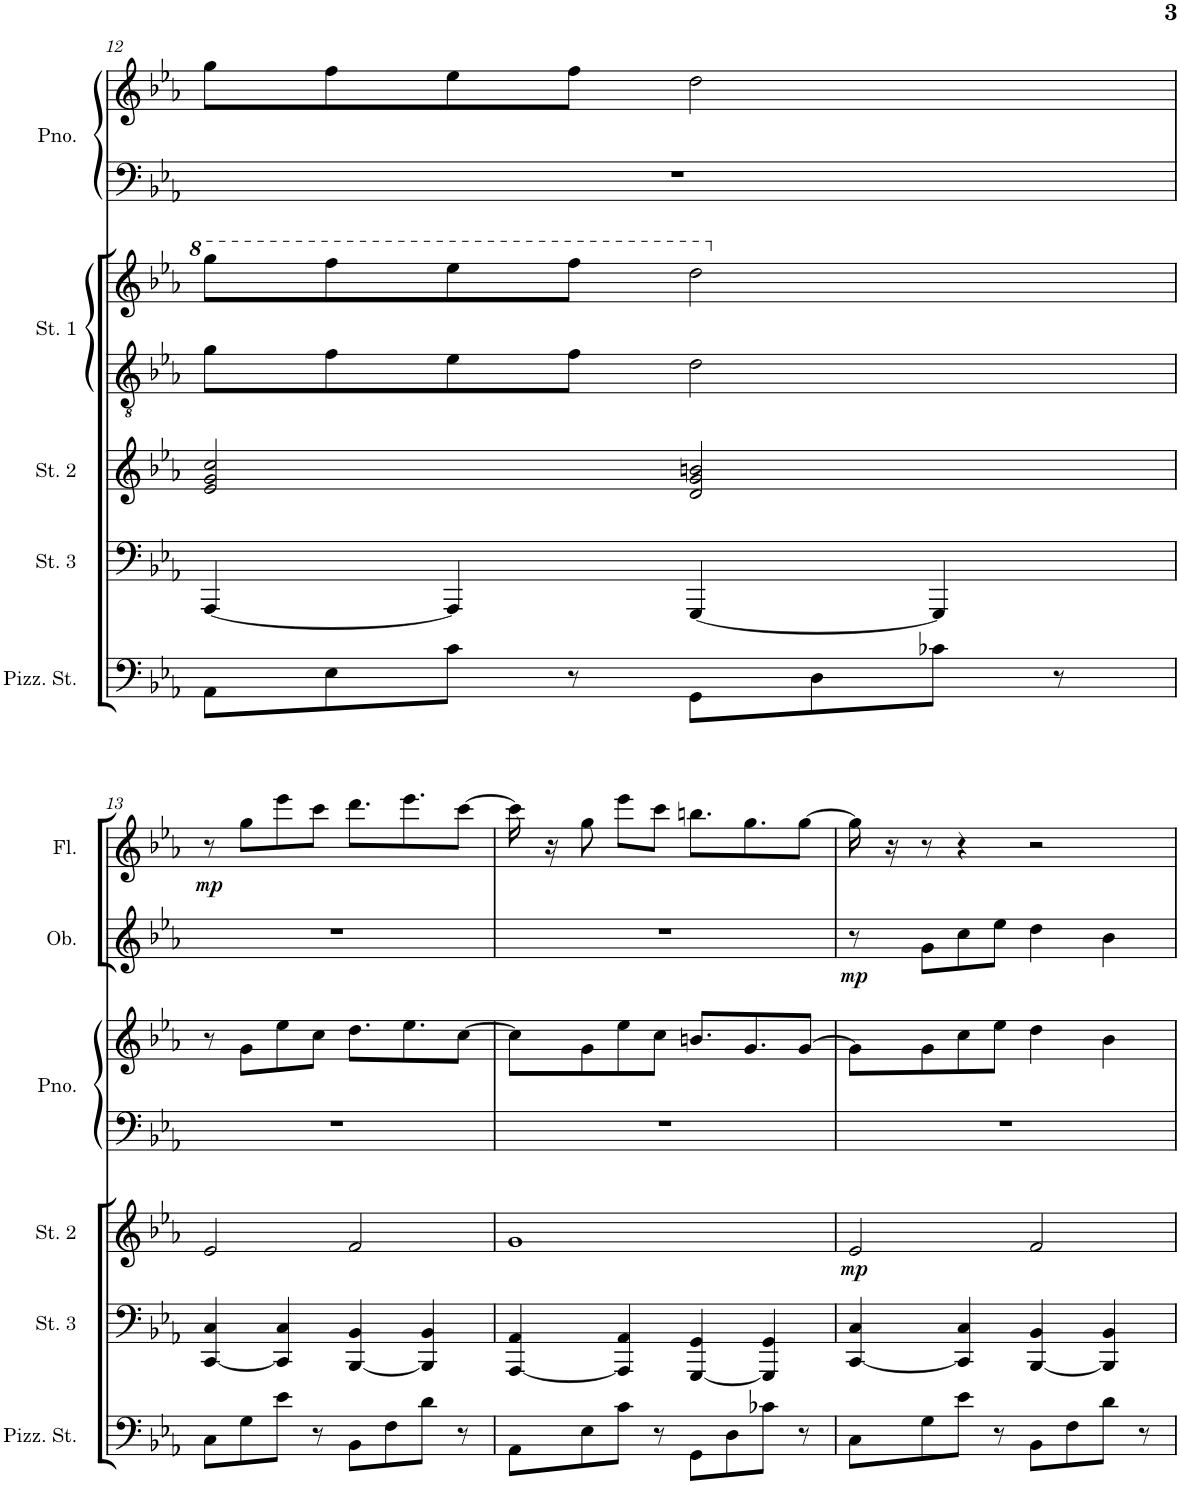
**kern	**kern	**kern	**dynam	**kern	**kern	**kern	**kern	**kern	**kern	**kern	**kern	**kern	**kern	**kern	**kern	**dynam	**kern	**dynam	**kern	**kern
*part16	*part15	*part14	*part14	*part13	*part13	*part12	*part12	*part11	*part10	*part9	*part8	*part7	*part6	*part5	*part4	*part4	*part3	*part3	*part2	*part1
*staff18	*staff17	*staff16	*staff16	*staff15	*staff14	*staff13	*staff12	*staff11	*staff10	*staff9	*staff8	*staff7	*staff6	*staff5	*staff4	*staff4	*staff3	*staff3	*staff2	*staff1
*I"Pizzicato Strings	*I"Strings 3	*I"Strings 2	*	*I"Strings 1	*	*I"Grand Piano	*	*I"Cymbal	*I"Drumset	*I"Tuba	*I"Trumpet 2	*I"Trumpet 1	*I"Trombone	*I"Horn 1	*I"Oboe	*	*I"Flute	*	*I"Clarinet	*I"Beep
*I'Pizz. St.	*I'St. 3	*I'St. 2	*	*I'St. 1	*	*I'Pno.	*	*I'Cym.	*I'D. Set	*I'Tba.	*I'Tpt. 2	*I'Tpt. 1	*I'Tbn.	*I'Hn. 1	*I'Ob.	*	*I'Fl.	*	*I'Cl.	*I'Beep
!!LO:PB:g=z
*clefF4	*clefF4	*clefG2	*	*clefGv2	*clefG2	*clefF4	*clefG2	*clefX	*clefX	*clefF4	*clefG2	*clefG2	*clefG2	*clefG2	*clefG2	*	*clefG2	*	*clefG2	*clefG2
*	*	*	*	*	*	*	*	*	*	*	*Trd1c2	*Trd1c2	*Trd7c12	*Trd4c7	*	*	*	*	*Trd1c2	*Trd1c2
*k[b-e-a-]	*k[b-e-a-]	*k[b-e-a-]	*	*k[b-e-a-]	*k[b-e-a-]	*k[b-e-a-]	*k[b-e-a-]	*k[]	*k[]	*k[b-e-a-]	*k[b-e-a-]	*k[b-e-a-]	*k[b-e-a-]	*k[b-e-a-]	*k[b-e-a-]	*	*k[b-e-a-]	*	*k[b-e-a-]	*k[b-e-a-]
*M4/4	*M4/4	*M4/4	*	*M4/4	*M4/4	*M4/4	*M4/4	*M4/4	*M4/4	*M4/4	*M4/4	*M4/4	*M4/4	*M4/4	*M4/4	*	*M4/4	*	*M4/4	*M4/4
=12	=12	=12	=12	=12	=12	=12	=12	=12	=12	=12	=12	=12	=12	=12	=12	=12	=12	=12	=12	=12
8AA-\L	[4AAA-/	2e-/ 2g/ 2cc/	.	8g\L	8ggg\L	1r	8gg\L	1r	1r	1r	1r	1r	1r	1r	1r	.	1r	.	1r	1r
8E-\	.	.	.	8f\	8fff\	.	8ff\	.	.	.	.	.	.	.	.	.	.	.	.	.
8c\J	4AAA-/]	.	.	8e-\	8eee-\	.	8ee-\	.	.	.	.	.	.	.	.	.	.	.	.	.
8r	.	.	.	8f\J	8fff\J	.	8ff\J	.	.	.	.	.	.	.	.	.	.	.	.	.
8GG\L	[4GGG/	2d/ 2g/ 2bn/	.	2d\	2ddd\	.	2dd\	.	.	.	.	.	.	.	.	.	.	.	.	.
8D\	.	.	.	.	.	.	.	.	.	.	.	.	.	.	.	.	.	.	.	.
8c-X\J	4GGG/]	.	.	.	.	.	.	.	.	.	.	.	.	.	.	.	.	.	.	.
8r	.	.	.	.	.	.	.	.	.	.	.	.	.	.	.	.	.	.	.	.
!!LO:LB:g=z
=13	=13	=13	=13	=13	=13	=13	=13	=13	=13	=13	=13	=13	=13	=13	=13	=13	=13	=13	=13	=13
!	!	!	!	!	!	!	!	!	!	!	!	!	!	!	!	!	!	!LO:DY:b	!	!
8C\L	[4CC/ 4C/	2e-/	.	1r	1r	1r	8r	1r	1r	1r	1r	1r	1r	1r	1r	.	8r	mp	1r	1r
8G\	.	.	.	.	.	.	8g\L	.	.	.	.	.	.	.	.	.	8gg\L	.	.	.
8e-\J	4CC/] 4C/	.	.	.	.	.	8ee-\	.	.	.	.	.	.	.	.	.	8eee-\	.	.	.
8r	.	.	.	.	.	.	8cc\J	.	.	.	.	.	.	.	.	.	8ccc\J	.	.	.
8BB-\L	[4BBB-/ 4BB-/	2f/	.	.	.	.	8.dd\L	.	.	.	.	.	.	.	.	.	8.ddd\L	.	.	.
8F\	.	.	.	.	.	.	.	.	.	.	.	.	.	.	.	.	.	.	.	.
.	.	.	.	.	.	.	8.ee-\	.	.	.	.	.	.	.	.	.	8.eee-\	.	.	.
8d\J	4BBB-/] 4BB-/	.	.	.	.	.	.	.	.	.	.	.	.	.	.	.	.	.	.	.
8r	.	.	.	.	.	.	[8cc\J	.	.	.	.	.	.	.	.	.	[8ccc\J	.	.	.
=14	=14	=14	=14	=14	=14	=14	=14	=14	=14	=14	=14	=14	=14	=14	=14	=14	=14	=14	=14	=14
8AA-\L	[4AAA-/ 4AA-/	1g	.	1r	1r	1r	8cc\L]	1r	1r	1r	1r	1r	1r	1r	1r	.	16ccc\]	.	1r	1r
.	.	.	.	.	.	.	.	.	.	.	.	.	.	.	.	.	16r	.	.	.
8E-\	.	.	.	.	.	.	8g\	.	.	.	.	.	.	.	.	.	8gg\	.	.	.
8c\J	4AAA-/] 4AA-/	.	.	.	.	.	8ee-\	.	.	.	.	.	.	.	.	.	8eee-\L	.	.	.
8r	.	.	.	.	.	.	8cc\J	.	.	.	.	.	.	.	.	.	8ccc\J	.	.	.
8GG\L	[4GGG/ 4GG/	.	.	.	.	.	8.bn/L	.	.	.	.	.	.	.	.	.	8.bbn\L	.	.	.
8D\	.	.	.	.	.	.	.	.	.	.	.	.	.	.	.	.	.	.	.	.
.	.	.	.	.	.	.	8.g/	.	.	.	.	.	.	.	.	.	8.gg\	.	.	.
8c-X\J	4GGG/] 4GG/	.	.	.	.	.	.	.	.	.	.	.	.	.	.	.	.	.	.	.
8r	.	.	.	.	.	.	[8g/J	.	.	.	.	.	.	.	.	.	[8gg\J	.	.	.
=15	=15	=15	=15	=15	=15	=15	=15	=15	=15	=15	=15	=15	=15	=15	=15	=15	=15	=15	=15	=15
!	!	!	!LO:DY:b	!	!	!	!	!	!	!	!	!	!	!	!	!LO:DY:b	!	!	!	!
8C\L	[4CC/ 4C/	2e-/	mp	1r	1r	1r	8g\L]	1r	1r	1r	1r	1r	1r	1r	8r	mp	16gg\]	.	1r	1r
.	.	.	.	.	.	.	.	.	.	.	.	.	.	.	.	.	16r	.	.	.
8G\	.	.	.	.	.	.	8g\	.	.	.	.	.	.	.	8g\L	.	8r	.	.	.
8e-\J	4CC/] 4C/	.	.	.	.	.	8cc\	.	.	.	.	.	.	.	8cc\	.	4r	.	.	.
8r	.	.	.	.	.	.	8ee-\J	.	.	.	.	.	.	.	8ee-\J	.	.	.	.	.
8BB-\L	[4BBB-/ 4BB-/	2f/	.	.	.	.	4dd\	.	.	.	.	.	.	.	4dd\	.	2r	.	.	.
8F\	.	.	.	.	.	.	.	.	.	.	.	.	.	.	.	.	.	.	.	.
8d\J	4BBB-/] 4BB-/	.	.	.	.	.	4b-\	.	.	.	.	.	.	.	4b-\	.	.	.	.	.
8r	.	.	.	.	.	.	.	.	.	.	.	.	.	.	.	.	.	.	.	.
=	=	=	=	=	=	=	=	=	=	=	=	=	=	=	=	=	=	=	=	=
*-	*-	*-	*-	*-	*-	*-	*-	*-	*-	*-	*-	*-	*-	*-	*-	*-	*-	*-	*-	*-
